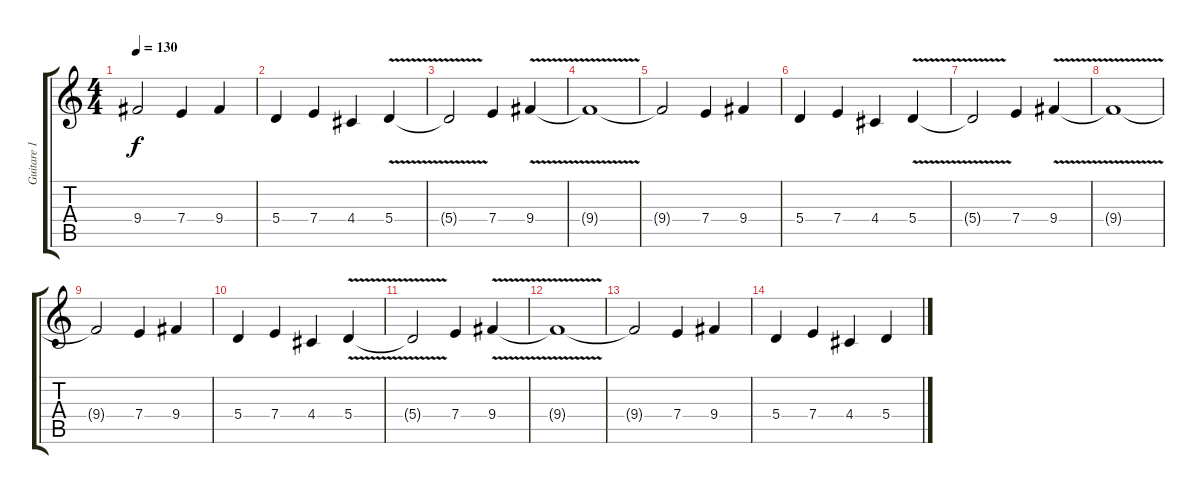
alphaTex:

\track ("Guitare 1" "Guitare 1") {instrument distortionguitar}
\staff {score tabs}
\tuning (B3 Gb3 D3 A2 E2 B1) {hide}
\ts (4 4)
\tempo 130
\clef g2
\ks c
9.4{t}.2{dy f} 7.4.4 9.4.4 |
5.4.4 7.4.4 4.4.4 5.4{v}.4 |
5.4{t}.2 7.4.4 9.4{v}.4 |
9.4{t}.1 |
9.4{t}.2 7.4.4 9.4.4 |
5.4.4 7.4.4 4.4.4 5.4{v}.4 |
5.4{t}.2 7.4.4 9.4{v}.4 |
9.4{t}.1 |
9.4{t}.2 7.4.4 9.4.4 |
5.4.4 7.4.4 4.4.4 5.4{v}.4 |
5.4{t}.2 7.4.4 9.4{v}.4 |
9.4{t}.1 |
9.4{t}.2 7.4.4 9.4.4 |
5.4.4 7.4.4 4.4.4 5.4.4
